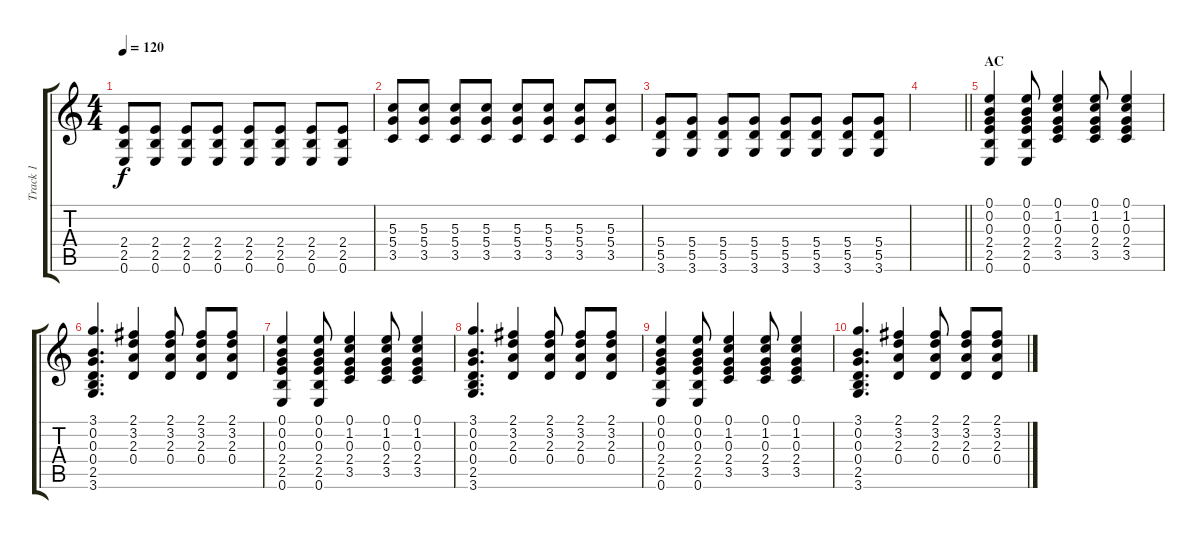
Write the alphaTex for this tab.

\track ("Track 1" "Track 1") {instrument acousticguitarsteel}
\staff {score tabs}
\tuning (E4 B3 G3 D3 A2 E2) {hide}
\ts (4 4)
\tempo 120
\clef g2
\ks c
(2.4 2.5 0.6).8{dy f} (2.4 2.5 0.6).8 (2.4 2.5 0.6).8 (2.4 2.5 0.6).8 (2.4 2.5 0.6).8 (2.4 2.5 0.6).8 (2.4 2.5 0.6).8 (2.4 2.5 0.6).8 |
(5.3 5.4 3.5).8 (5.3 5.4 3.5).8 (5.3 5.4 3.5).8 (5.3 5.4 3.5).8 (5.3 5.4 3.5).8 (5.3 5.4 3.5).8 (5.3 5.4 3.5).8 (5.3 5.4 3.5).8 |
(5.4 5.5 3.6).8 (5.4 5.5 3.6).8 (5.4 5.5 3.6).8 (5.4 5.5 3.6).8 (5.4 5.5 3.6).8 (5.4 5.5 3.6).8 (5.4 5.5 3.6).8 (5.4 5.5 3.6).8 |
\barLineRight lightlight
|
\section ("" "AC")
(0.1 0.2 0.3 2.4 2.5 0.6).4{instrument acousticguitarsteel} (0.1 0.2 0.3 2.4 2.5 0.6).8 (0.1 1.2 0.3 2.4 3.5).4 (0.1 1.2 0.3 2.4 3.5).8 (0.1 1.2 0.3 2.4 3.5).4 |
(3.1 0.2 0.3 0.4 2.5 3.6).4{d} (2.1 3.2 2.3 0.4).4 (2.1 3.2 2.3 0.4).8 (2.1 3.2 2.3 0.4).8 (2.1 3.2 2.3 0.4).8 |
(0.1 0.2 0.3 2.4 2.5 0.6).4 (0.1 0.2 0.3 2.4 2.5 0.6).8 (0.1 1.2 0.3 2.4 3.5).4 (0.1 1.2 0.3 2.4 3.5).8 (0.1 1.2 0.3 2.4 3.5).4 |
(3.1 0.2 0.3 0.4 2.5 3.6).4{d} (2.1 3.2 2.3 0.4).4 (2.1 3.2 2.3 0.4).8 (2.1 3.2 2.3 0.4).8 (2.1 3.2 2.3 0.4).8 |
(0.1 0.2 0.3 2.4 2.5 0.6).4 (0.1 0.2 0.3 2.4 2.5 0.6).8 (0.1 1.2 0.3 2.4 3.5).4 (0.1 1.2 0.3 2.4 3.5).8 (0.1 1.2 0.3 2.4 3.5).4 |
(3.1 0.2 0.3 0.4 2.5 3.6).4{d} (2.1 3.2 2.3 0.4).4 (2.1 3.2 2.3 0.4).8 (2.1 3.2 2.3 0.4).8 (2.1 3.2 2.3 0.4).8
